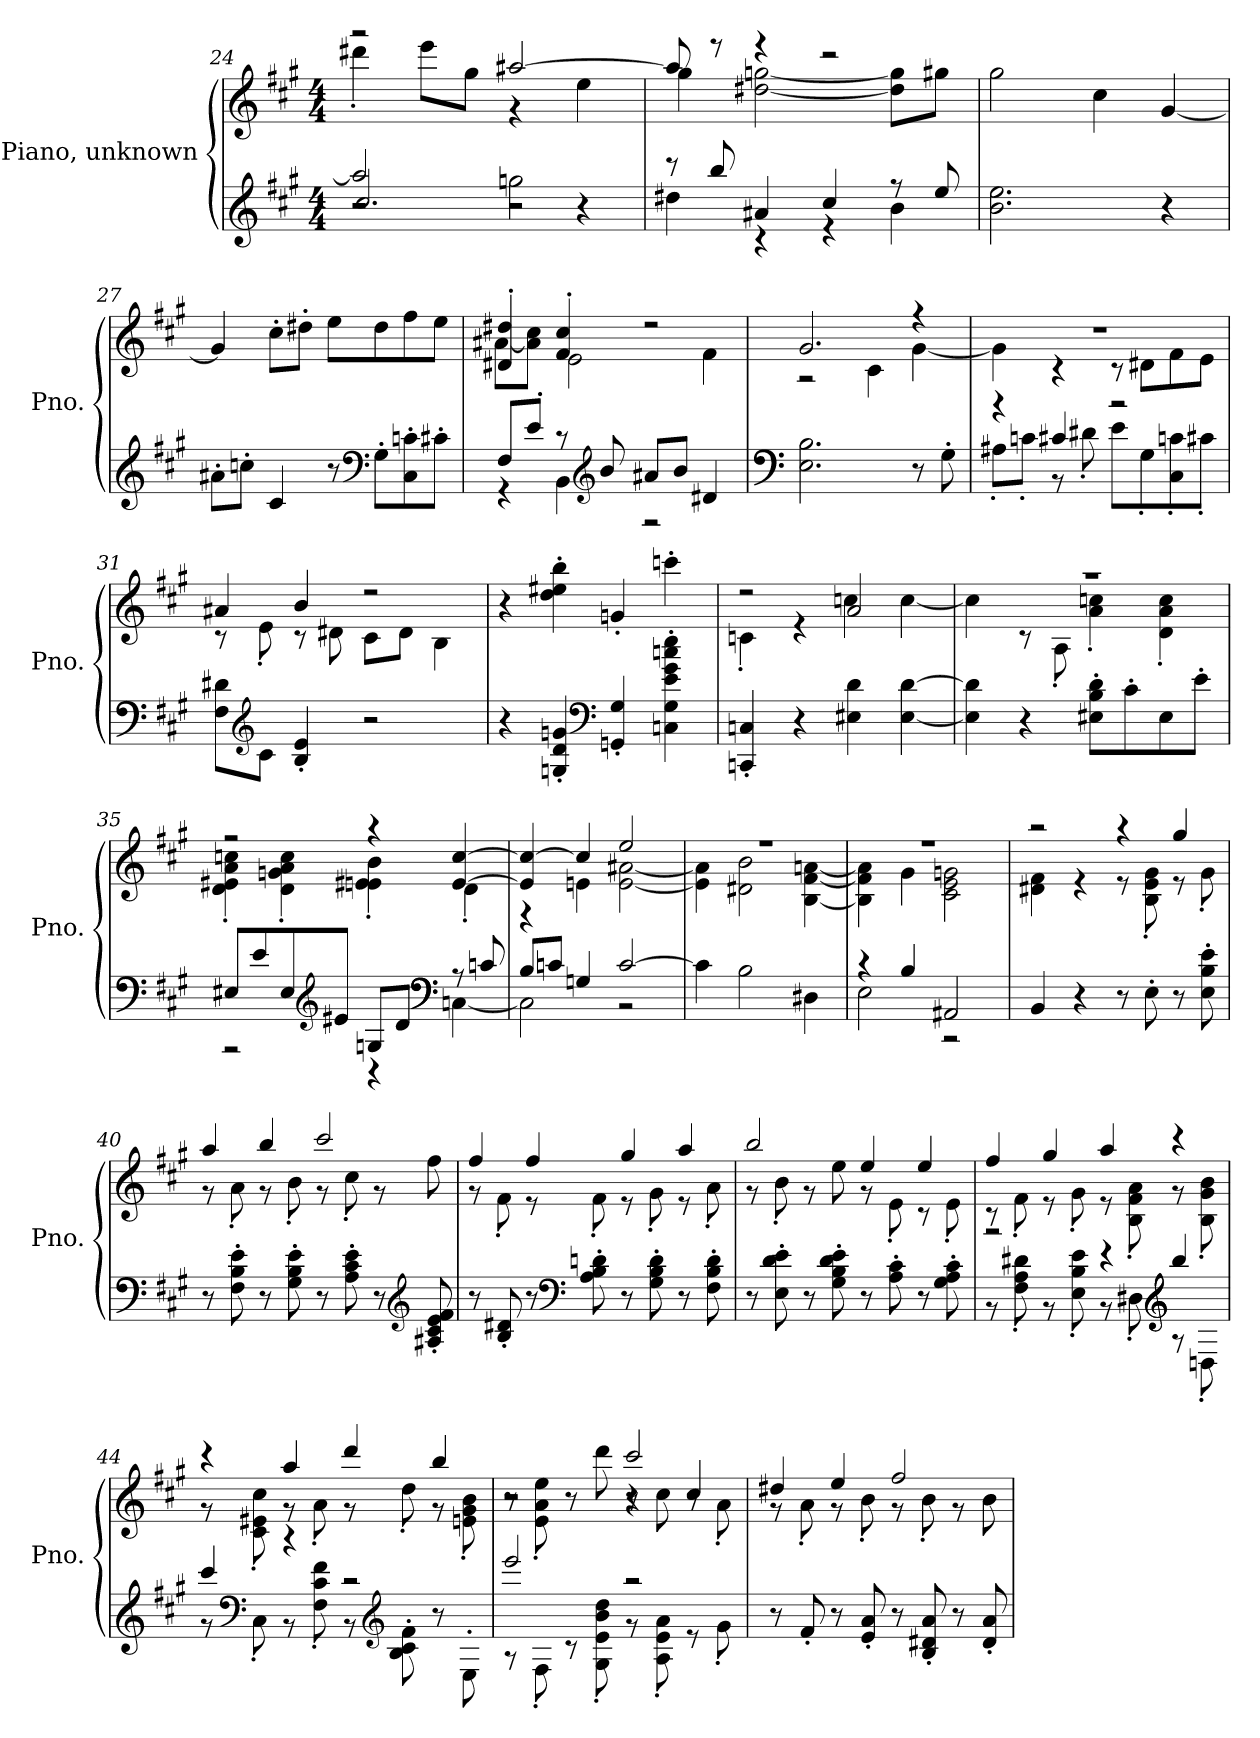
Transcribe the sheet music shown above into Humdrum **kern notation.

**kern	**kern
*part1	*part1
*staff2	*staff1
*I"Piano, unknown	*
*I'Pno.	*
*clefG2	*clefG2
*k[f#c#g#]	*k[f#c#g#]
*M4/4	*M4/4
=24	=24
*^	*^
*	*^	*	*
2aa#/]	2r	2.cc#/	2r	4ddd#X'\
.	.	.	.	8eee\L
.	.	.	.	8gg#\J
2r	2ggn\	.	[2aa#X/	4r
.	.	4r	.	4ee\
*	*v	*v	*	*
=25	=25	=25	=25
8r	4dd#X\	8aa#/]	4gg#\
8bb/	.	8r	.
4a#X/	4r	4r	[2dd#X\ [2ggn\
4cc#/	4r	2r	.
8r	4b\	.	8dd#\] 8gg\]L
8ee/	.	.	8gg#X\J
*v	*v	*	*
*	*v	*v
!!LO:LB:g=z
=26	=26
2.b\ 2.ee\	2gg#\
.	4cc#\
4r	[4g#/
=27	=27
8a#X'\L	4g#/]
8ccn'\J	.
4c#/	8cc#'\L
.	8dd#X'\J
8r	8ee\L
*clefF4	*
8G#'\L	8dd#\
8C#\' 8cn\'	8ff#\
8c#X'\J	8ee\J
=28	=28
*^	*^
8F#/L	4r	4d#X/' 4dd#X/'	[8a#X\L
8e'/J	.	.	8a#\] 8cc#\J
8r	4BB\	4f#/' 4cc#/'	2e\
*clefG2	*	*	*
8b/	.	.	.
8a#X/L	2r	2r	.
8b/J	.	.	.
4d#X/	.	.	4f#\
*v	*v	*	*
=29	=29	=29
*clefF4	*	*
2.E\ 2.B\	2.g#/	2r
.	.	4c#\
8r	4r	[4g#\
8G#'\	.	.
!!LO:PB:g=z	!!
=30	=30	=30
*^	*	*
4r	8A#X'\L	1r	4g#\]
.	8cn'\J	.	.
4c#X/	8r	.	4r
.	8d#X'\	.	.
2r	8e\L	.	8r
.	8G#'\	.	8d#X\L
.	8C#\' 8cn\'	.	8f#\
.	8c#X'\J	.	8e\J
*v	*v	*	*
=31	=31	=31
8F#\ 8d#X\L	4a#X/	8r
*clefG2	*	*
8c#\J	.	8e'\
4B/' 4e/'	4b/	8r
.	.	8d#X\
2r	2r	8c#\L
.	.	8d#\J
.	.	4B\
*	*v	*v
=32	=32
4r	4r
4Gn/' 4d/' 4gn/'	4dd\' 4ee#X\' 4bb\'
*clefF4	*
4GGn/' 4G/'	4gn'/
4Cn\' 4G\' 4e\' 4g\' 4ccn\' 4ee\'	4cccn'\
=33	=33
*	*^
4CCn/' 4Cn/'	2r	4cn'\
4r	.	4r
4E#X\ 4d\	2a/	4ccn\
[4E#\ [4d\	.	[4cc\
!!LO:LB:g=z	!!
=34	=34	=34
4E#\] 4d\]	1r	4cc\]
4r	.	8r
.	.	8A'\
8E#X\' 8B\' 8d\'L	.	4a\' 4ccn\'
8c#'\	.	.
8E#\	.	4d\' 4a\' 4cc\'
8e'\J	.	.
=35	=35	=35
*^	*	*
8E#X/L	2r	2r	4d\' 4e#X\' 4a\' 4ccn\'
8e/	.	.	.
8E#/	.	.	4d\' 4gn\' 4a\' 4cc\'
*clefG2	*	*	*
8e#X/J	.	.	.
8Gn/L	4r	4r	4en\' 4e#X\' 4b\'
8d/J	.	.	.
*clefF4	*	*	*
8r	[4Cn\	[4e#/ [4cc/	4d'\
8cn/	.	.	.
=36	=36	=36	=36
8B/L	2C\]	4e#/] 4cc/_	4r
8cn/J	.	.	.
4Gn/	.	4cc/]	4en\
[2c/	2r	2ee/	[2e\ [2a#X\
*v	*v	*	*
=37	=37	=37
4c\]	1r	4e\] 4a#\]
2B\	.	2d#X\ 2b\
4D#X\	.	[4B\ [4f#\ [4an\
!!LO:LB:g=z	!!
=38	=38	=38
*^	*	*
4r	2E\	1r	4B\] 4f#\] 4a\]
4B/	.	.	4g#\
2AA#X/	2r	.	2c#\ 2e\ 2gn\
*v	*v	*	*
=39	=39	=39
4BB/	2r	4d#X\ 4f#\
4r	.	4r
8r	4r	8r
8E'\	.	8B\' 8e\' 8g#\'
8r	4gg#/	8r
8E\' 8B\' 8e\'	.	8g#'\
=40	=40	=40
8r	4aa/	8r
8F#\' 8B\' 8e\'	.	8a'\
8r	4bb/	8r
8G#\' 8B\' 8e\'	.	8b'\
8r	2ccc#/	8r
8A\' 8c#\' 8e\'	.	8cc#'\
8r	.	8r
*clefG2	*	*
8A#X/' 8c#/' 8e/' 8f#/'	.	8ff#\
=41	=41	=41
8r	4ff#/	8r
8B/' 8d#X/'	.	8f#'\
8r	4ff#/	8r
*clefF4	*	*
8A\' 8B\' 8dn\'	.	8f#'\
8r	4gg#/	8r
8G#\' 8B\' 8d\'	.	8g#'\
8r	4aa/	8r
8F#\' 8B\' 8d\'	.	8a'\
!!LO:LB:g=z	!!
=42	=42	=42
8r	2bb/	8r
8E\' 8d\' 8e\'	.	8b'\
8r	.	8r
8G#\' 8B\' 8d\' 8e\'	.	8ee\
8r	4ee/	8r
8A\' 8c#\'	.	8e'\
8r	4ee/	8r
8G#\' 8A\' 8c#\'	.	8e'\
=43	=43	=43
*^	*	*
2r	8r	4ff#/	8r
.	8F#\' 8A\' 8d#X\'	.	8f#'\
.	8r	4gg#/	8r
.	8E\' 8B\' 8e\'	.	8g#'\
4r	8r	4aa/	8r
.	8D#X'\	.	8B\' 8f#\' 8a\'
*clefG2	*	*	*
4bb/	8r	4r	8r
.	8Dn'\	.	8B\' 8g#\' 8b\'
=44	=44	=44	=44
4ccc#/	8r	4r	8r
*clefF4	*	*	*
.	8C#'\	.	8c#\' 8e#X\' 8cc#\'
4r	8r	4aa/	8r
.	8F#\' 8c#\' 8f#\'	.	8a'\
2r	8r	4ddd/	8r
*clefG2	*	*	*
.	8B\' 8c#\' 8f#\'	.	8dd'\
.	8r	4bb/	8r
.	8E'\	.	8en\' 8g#\' 8b\'
!!LO:LB:g=z
=45	=45	=45	=45
*	*	*	*^
2eee/	8r	2r	8r	2r
.	8F#'\	.	8e\' 8a\' 8ee\'	.
.	8r	.	8r	.
.	8G#\' 8e\' 8b\' 8dd\'	.	8ddd\	.
2r	8r	2ccc#/	8r	4r
.	8A\' 8e\' 8a\'	.	8cc#\	.
.	8r	.	8r	4cc#/
.	8g#'\	.	8a'\	.
*v	*v	*	*	*
*	*	*v	*v
=46	=46	=46
8r	4dd#X/	8r
8f#'/	.	8a'\
8r	4ee/	8r
8e/' 8a/'	.	8b'\
8r	2ff#/	8r
8B/' 8d#X/' 8a/'	.	8b'\
8r	.	8r
8d#/' 8a/'	.	8b\
*	*v	*v
=	=
*-	*-
